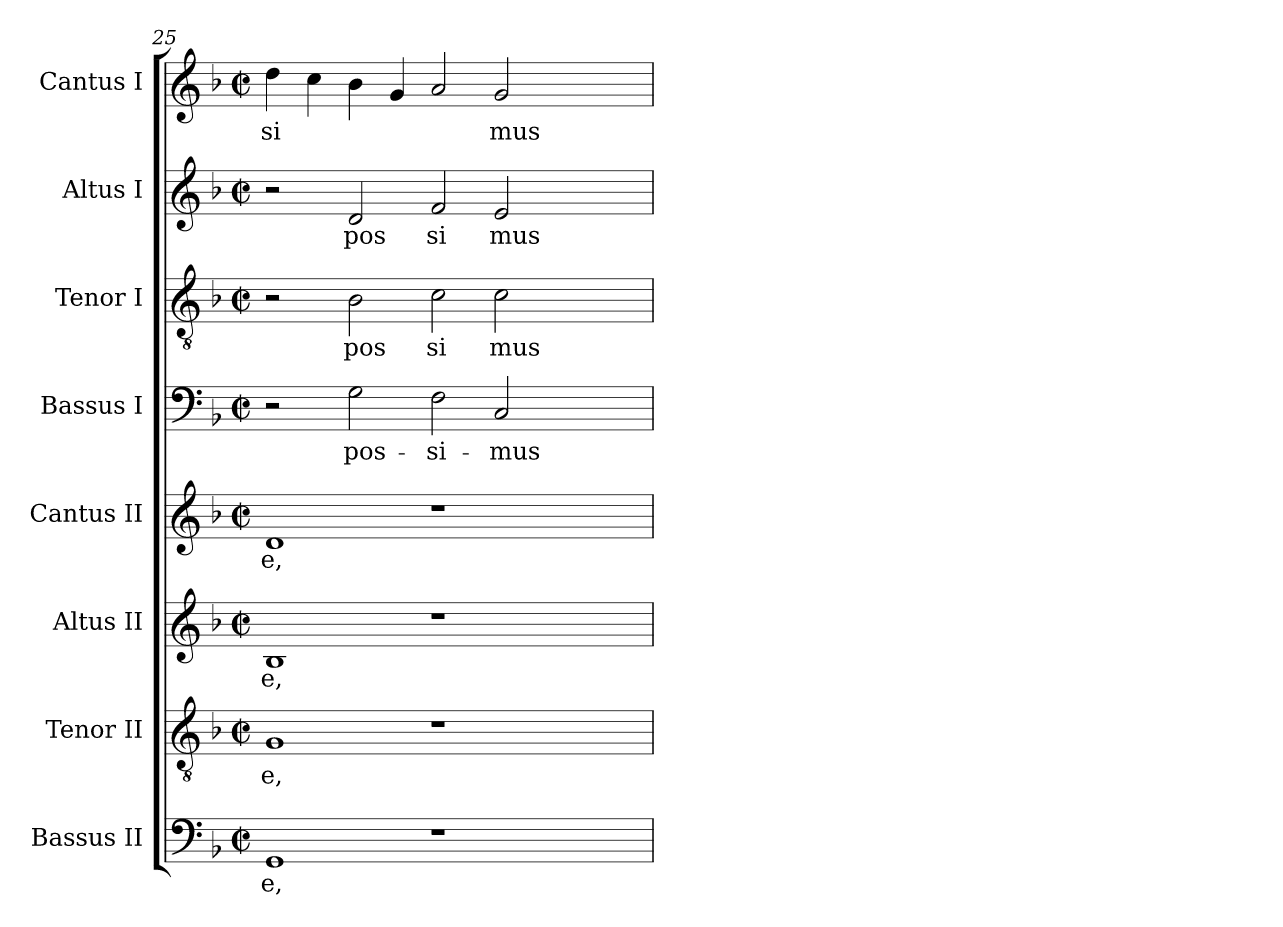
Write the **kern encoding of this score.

**kern	**text	**kern	**text	**kern	**text	**kern	**text	**kern	**text	**kern	**text	**kern	**text	**kern	**text
*part8	*part8	*part7	*part7	*part6	*part6	*part5	*part5	*part4	*part4	*part3	*part3	*part2	*part2	*part1	*part1
*staff8	*staff8	*staff7	*staff7	*staff6	*staff6	*staff5	*staff5	*staff4	*staff4	*staff3	*staff3	*staff2	*staff2	*staff1	*staff1
*I"Bassus II	*	*I"Tenor II	*	*I"Altus II	*	*I"Cantus II	*	*I"Bassus I	*	*I"Tenor I	*	*I"Altus I	*	*I"Cantus I	*
*clefF4	*	*clefGv2	*	*clefG2	*	*clefG2	*	*clefF4	*	*clefGv2	*	*clefG2	*	*clefG2	*
*k[b-]	*	*k[b-]	*	*k[b-]	*	*k[b-]	*	*k[b-]	*	*k[b-]	*	*k[b-]	*	*k[b-]	*
*F:	*	*F:	*	*F:	*	*F:	*	*F:	*	*F:	*	*F:	*	*F:	*
*M2/2	*	*M2/2	*	*M2/2	*	*M2/2	*	*M2/2	*	*M2/2	*	*M2/2	*	*M2/2	*
*met(c|)	*	*met(c|)	*	*met(c|)	*	*met(c|)	*	*met(c|)	*	*met(c|)	*	*met(c|)	*	*met(c|)	*
=25	=25	=25	=25	=25	=25	=25	=25	=25	=25	=25	=25	=25	=25	=25	=25
!	!LO:LY:b:cj	!	!LO:LY:b:cj	!	!LO:LY:b:cj	!	!LO:LY:b:cj	!	!	!	!	!	!	!	!LO:LY:b:cj
1GG	e,	1G	e,	1B-	e,	1d	e,	2r	.	2r	.	2r	.	4dd\	si
.	.	.	.	.	.	.	.	.	.	.	.	.	.	4cc\	.
!	!	!	!	!	!	!	!	!	!LO:LY:b:cj	!	!LO:LY:b:cj	!	!LO:LY:b:cj	!	!
.	.	.	.	.	.	.	.	2G\	pos-	2B-\	pos	2d/	pos	4b-\	.
.	.	.	.	.	.	.	.	.	.	.	.	.	.	4g/	.
!LO:N:vis=1	!	!LO:N:vis=1	!	!LO:N:vis=1	!	!LO:N:vis=1	!	!	!LO:LY:b:cj	!	!LO:LY:b:cj	!	!LO:LY:b:cj	!	!
0r	.	0r	.	0r	.	0r	.	2F\	-si-	2c\	si	2f/	si	2a/	.
!	!	!	!	!	!	!	!	!	!LO:LY:b:cj	!	!LO:LY:b:cj	!	!LO:LY:b:cj	!	!LO:LY:b:cj
.	.	.	.	.	.	.	.	2C/	-mus	2c\	mus	2e/	mus	2g/	mus
.	.	.	.	.	.	.	.	1ryy	.	1ryy	.	1ryy	.	1ryy	.
=	=	=	=	=	=	=	=	=	=	=	=	=	=	=	=
*-	*-	*-	*-	*-	*-	*-	*-	*-	*-	*-	*-	*-	*-	*-	*-
